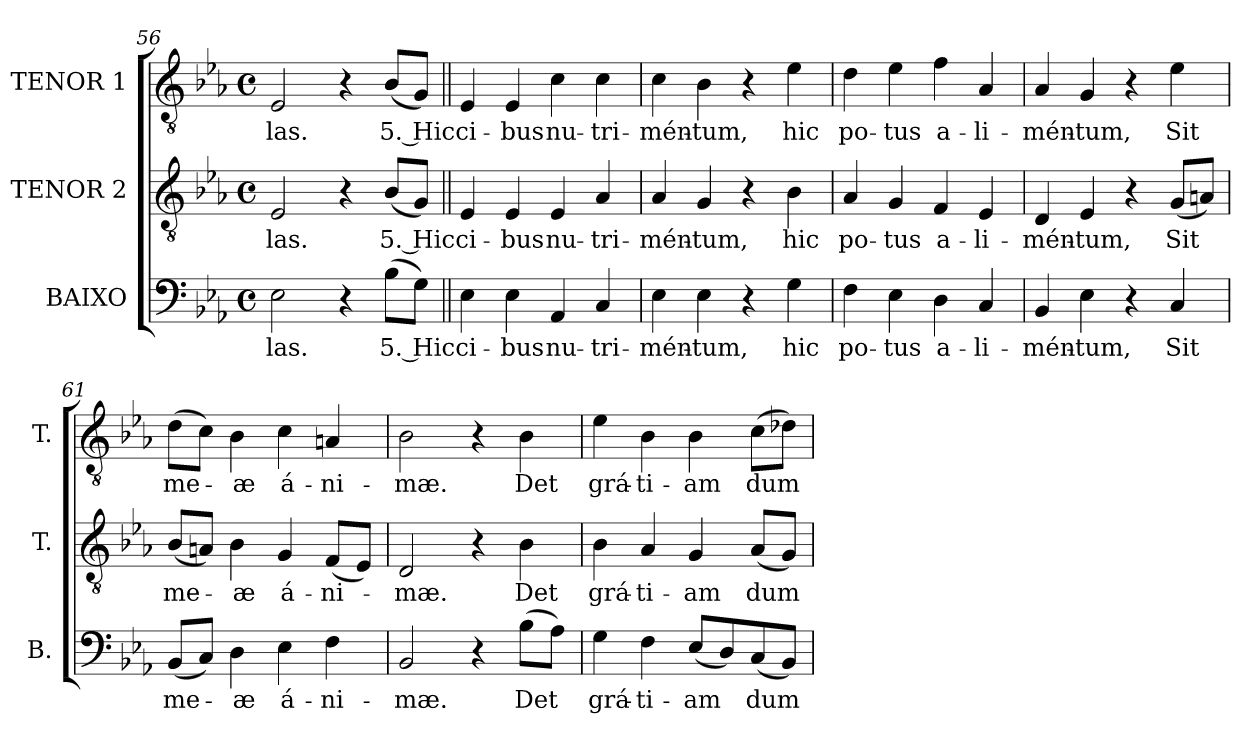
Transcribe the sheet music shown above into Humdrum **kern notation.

**kern	**text	**kern	**text	**kern	**text
*part3	*part3	*part2	*part2	*part1	*part1
*staff3	*staff3	*staff2	*staff2	*staff1	*staff1
*I"BAIXO	*	*I"TENOR 2	*	*I"TENOR 1	*
*I'B.	*	*I'T.	*	*I'T.	*
*clefF4	*	*clefGv2	*	*clefGv2	*
*	*	*ITrd7c12	*	*ITrd7c12	*
*k[b-e-a-]	*	*k[b-e-a-]	*	*k[b-e-a-]	*
*E-:	*	*E-:	*	*E-:	*
*M4/4	*	*M4/4	*	*M4/4	*
*met(c)	*	*met(c)	*	*met(c)	*
=56	=56	=56	=56	=56	=56
!	!LO:LY:b:color=#000000	!	!	!	!
!	!	!	!LO:LY:b:color=#000000	!	!
!	!	!	!	!	!LO:LY:b:color=#000000
2E-i\	-las.	2EE-i/	-las.	2EE-i/	-las.
4r	.	4r	.	4r	.
!	!LO:LY:b:color=#000000	!	!	!	!
!	!	!	!LO:LY:b:color=#000000	!	!
!	!	!	!	!	!LO:LY:b:color=#000000
(8B-i\L	5. Hic	(8BB-i/L	5. Hic	(8BB-i/L	5. Hic
8Gi\J)	.	8GGi/J)	.	8GGi/J)	.
!!LO:LB:g=z
=57||	=57||	=57||	=57||	=57||	=57||
!	!LO:LY:b:color=#000000	!	!	!	!
!	!	!	!LO:LY:b:color=#000000	!	!
!	!	!	!	!	!LO:LY:b:color=#000000
4E-i\	ci-	4EE-i/	ci-	4EE-i/	ci-
!	!LO:LY:b:color=#000000	!	!	!	!
!	!	!	!LO:LY:b:color=#000000	!	!
!	!	!	!	!	!LO:LY:b:color=#000000
4E-i\	-bus	4EE-i/	-bus	4EE-i/	-bus
!	!LO:LY:b:color=#000000	!	!	!	!
!	!	!	!LO:LY:b:color=#000000	!	!
!	!	!	!	!	!LO:LY:b:color=#000000
4AA-i/	nu-	4EE-i/	nu-	4Ci\	nu-
!	!LO:LY:b:color=#000000	!	!	!	!
!	!	!	!LO:LY:b:color=#000000	!	!
!	!	!	!	!	!LO:LY:b:color=#000000
4Ci/	-tri-	4AA-i/	-tri-	4Ci\	-tri-
=58	=58	=58	=58	=58	=58
!	!LO:LY:b:color=#000000	!	!	!	!
!	!	!	!LO:LY:b:color=#000000	!	!
!	!	!	!	!	!LO:LY:b:color=#000000
4E-i\	-mén-	4AA-i/	-mén-	4Ci\	-mén-
!	!LO:LY:b:color=#000000	!	!	!	!
!	!	!	!LO:LY:b:color=#000000	!	!
!	!	!	!	!	!LO:LY:b:color=#000000
4E-i\	-tum,	4GGi/	-tum,	4BB-i\	-tum,
4r	.	4r	.	4r	.
!	!LO:LY:b:color=#000000	!	!	!	!
!	!	!	!LO:LY:b:color=#000000	!	!
!	!	!	!	!	!LO:LY:b:color=#000000
4Gi\	hic	4BB-i\	hic	4E-i\	hic
=59	=59	=59	=59	=59	=59
!	!LO:LY:b:color=#000000	!	!	!	!
!	!	!	!LO:LY:b:color=#000000	!	!
!	!	!	!	!	!LO:LY:b:color=#000000
4Fi\	po-	4AA-i/	po-	4Di\	po-
!	!LO:LY:b:color=#000000	!	!	!	!
!	!	!	!LO:LY:b:color=#000000	!	!
!	!	!	!	!	!LO:LY:b:color=#000000
4E-i\	-tus	4GGi/	-tus	4E-i\	-tus
!	!LO:LY:b:color=#000000	!	!	!	!
!	!	!	!LO:LY:b:color=#000000	!	!
!	!	!	!	!	!LO:LY:b:color=#000000
4Di\	a-	4FFi/	a-	4Fi\	a-
!	!LO:LY:b:color=#000000	!	!	!	!
!	!	!	!LO:LY:b:color=#000000	!	!
!	!	!	!	!	!LO:LY:b:color=#000000
4Ci/	-li-	4EE-i/	-li-	4AA-i/	-li-
=60	=60	=60	=60	=60	=60
!	!LO:LY:b:color=#000000	!	!	!	!
!	!	!	!LO:LY:b:color=#000000	!	!
!	!	!	!	!	!LO:LY:b:color=#000000
4BB-i/	-mén-	4DDi/	-mén-	4AA-i/	-mén-
!	!LO:LY:b:color=#000000	!	!	!	!
!	!	!	!LO:LY:b:color=#000000	!	!
!	!	!	!	!	!LO:LY:b:color=#000000
4E-i\	-tum,	4EE-i/	-tum,	4GGi/	-tum,
4r	.	4r	.	4r	.
!	!LO:LY:b:color=#000000	!	!	!	!
!	!	!	!LO:LY:b:color=#000000	!	!
!	!	!	!	!	!LO:LY:b:color=#000000
4Ci/	Sit	(8GGi/L	Sit	4E-i\	Sit
.	.	8AAni/J)	.	.	.
=61	=61	=61	=61	=61	=61
!	!LO:LY:b:color=#000000	!	!	!	!
!	!	!	!LO:LY:b:color=#000000	!	!
!	!	!	!	!	!LO:LY:b:color=#000000
(8BB-i/L	me-	(8BB-i/L	me-	(8Di\L	me-
8Ci/J)	.	8AAni/J)	.	8Ci\J)	.
!	!LO:LY:b:color=#000000	!	!	!	!
!	!	!	!LO:LY:b:color=#000000	!	!
!	!	!	!	!	!LO:LY:b:color=#000000
4Di\	-æ	4BB-i\	-æ	4BB-i\	-æ
!	!LO:LY:b:color=#000000	!	!	!	!
!	!	!	!LO:LY:b:color=#000000	!	!
!	!	!	!	!	!LO:LY:b:color=#000000
4E-i\	á-	4GGi/	á-	4Ci\	á-
!	!LO:LY:b:color=#000000	!	!	!	!
!	!	!	!LO:LY:b:color=#000000	!	!
!	!	!	!	!	!LO:LY:b:color=#000000
4Fi\	-ni-	(8FFi/L	-ni-	4AAni/	-ni-
.	.	8EE-i/J)	.	.	.
=62	=62	=62	=62	=62	=62
!	!LO:LY:b:color=#000000	!	!	!	!
!	!	!	!LO:LY:b:color=#000000	!	!
!	!	!	!	!	!LO:LY:b:color=#000000
2BB-i/	-mæ.	2DDi/	-mæ.	2BB-i\	-mæ.
4r	.	4r	.	4r	.
!	!LO:LY:b:color=#000000	!	!	!	!
!	!	!	!LO:LY:b:color=#000000	!	!
!	!	!	!	!	!LO:LY:b:color=#000000
(8B-i\L	Det	4BB-i\	Det	4BB-i\	Det
8A-i\J)	.	.	.	.	.
!!LO:LB:g=z
=63	=63	=63	=63	=63	=63
!	!LO:LY:b:color=#000000	!	!	!	!
!	!	!	!LO:LY:b:color=#000000	!	!
!	!	!	!	!	!LO:LY:b:color=#000000
4Gi\	grá-	4BB-i\	grá-	4E-i\	grá-
!	!LO:LY:b:color=#000000	!	!	!	!
!	!	!	!LO:LY:b:color=#000000	!	!
!	!	!	!	!	!LO:LY:b:color=#000000
4Fi\	-ti-	4AA-i/	-ti-	4BB-i\	-ti-
!	!LO:LY:b:color=#000000	!	!	!	!
!	!	!	!LO:LY:b:color=#000000	!	!
!	!	!	!	!	!LO:LY:b:color=#000000
(8E-i/L	-am	4GGi/	-am	4BB-i\	-am
8Di/)	.	.	.	.	.
!	!LO:LY:b:color=#000000	!	!	!	!
!	!	!	!LO:LY:b:color=#000000	!	!
!	!	!	!	!	!LO:LY:b:color=#000000
(8Ci/	dum	(8AA-i/L	dum	(8Ci\L	dum
8BB-i/J)	.	8GGi/J)	.	8D-Xi\J)	.
=	=	=	=	=	=
*-	*-	*-	*-	*-	*-
